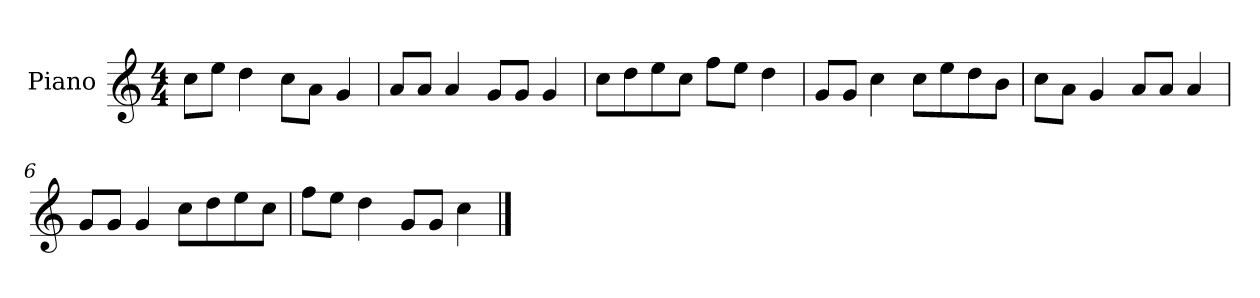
**kern
*part1
*staff1
*I"Piano
*I'P-no
*clefG2
*k[]
*M4/4
*MM90
=1
8cc\L
8ee\J
4dd\
8cc\L
8a\J
4g/
=2
8a/L
8a/J
4a/
8g/L
8g/J
4g/
=3
8cc\L
8dd\
8ee\
8cc\J
8ff\L
8ee\J
4dd\
=4
8g/L
8g/J
4cc\
8cc\L
8ee\
8dd\
8b\J
=5
8cc\L
8a\J
4g/
8a/L
8a/J
4a/
=6
8g/L
8g/J
4g/
8cc\L
8dd\
8ee\
8cc\J
!!LO:LB:g=z
=7
8ff\L
8ee\J
4dd\
8g/L
8g/J
4cc\
==
*-
